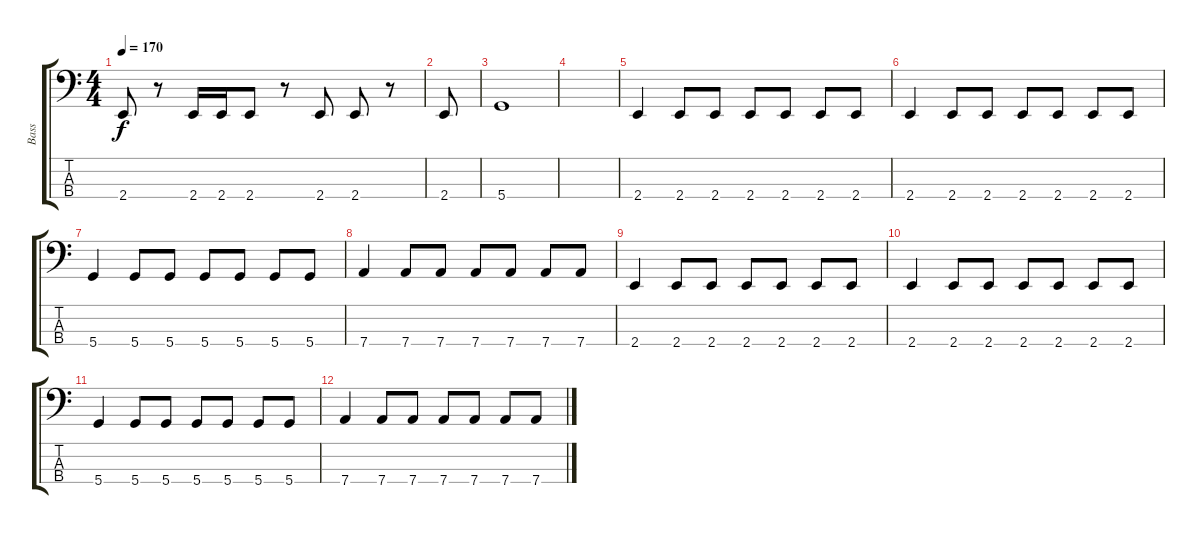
\track ("Bass" "Bass") {instrument electricbassfinger}
\staff {score tabs}
\tuning (F2 C2 G1 D1) {hide}
\ts (4 4)
\tempo 170
\clef f4
\ks c
2.4.8{dy f} r.8 2.4.16 2.4.16 2.4.8 r.8 2.4.8 2.4.8 r.8 |
2.4.8 |
5.4.1 |
|
2.4.4 2.4.8 2.4.8 2.4.8 2.4.8 2.4.8 2.4.8 |
2.4.4 2.4.8 2.4.8 2.4.8 2.4.8 2.4.8 2.4.8 |
5.4.4 5.4.8 5.4.8 5.4.8 5.4.8 5.4.8 5.4.8 |
7.4.4 7.4.8 7.4.8 7.4.8 7.4.8 7.4.8 7.4.8 |
2.4.4 2.4.8 2.4.8 2.4.8 2.4.8 2.4.8 2.4.8 |
2.4.4 2.4.8 2.4.8 2.4.8 2.4.8 2.4.8 2.4.8 |
5.4.4 5.4.8 5.4.8 5.4.8 5.4.8 5.4.8 5.4.8 |
7.4.4 7.4.8 7.4.8 7.4.8 7.4.8 7.4.8 7.4.8
